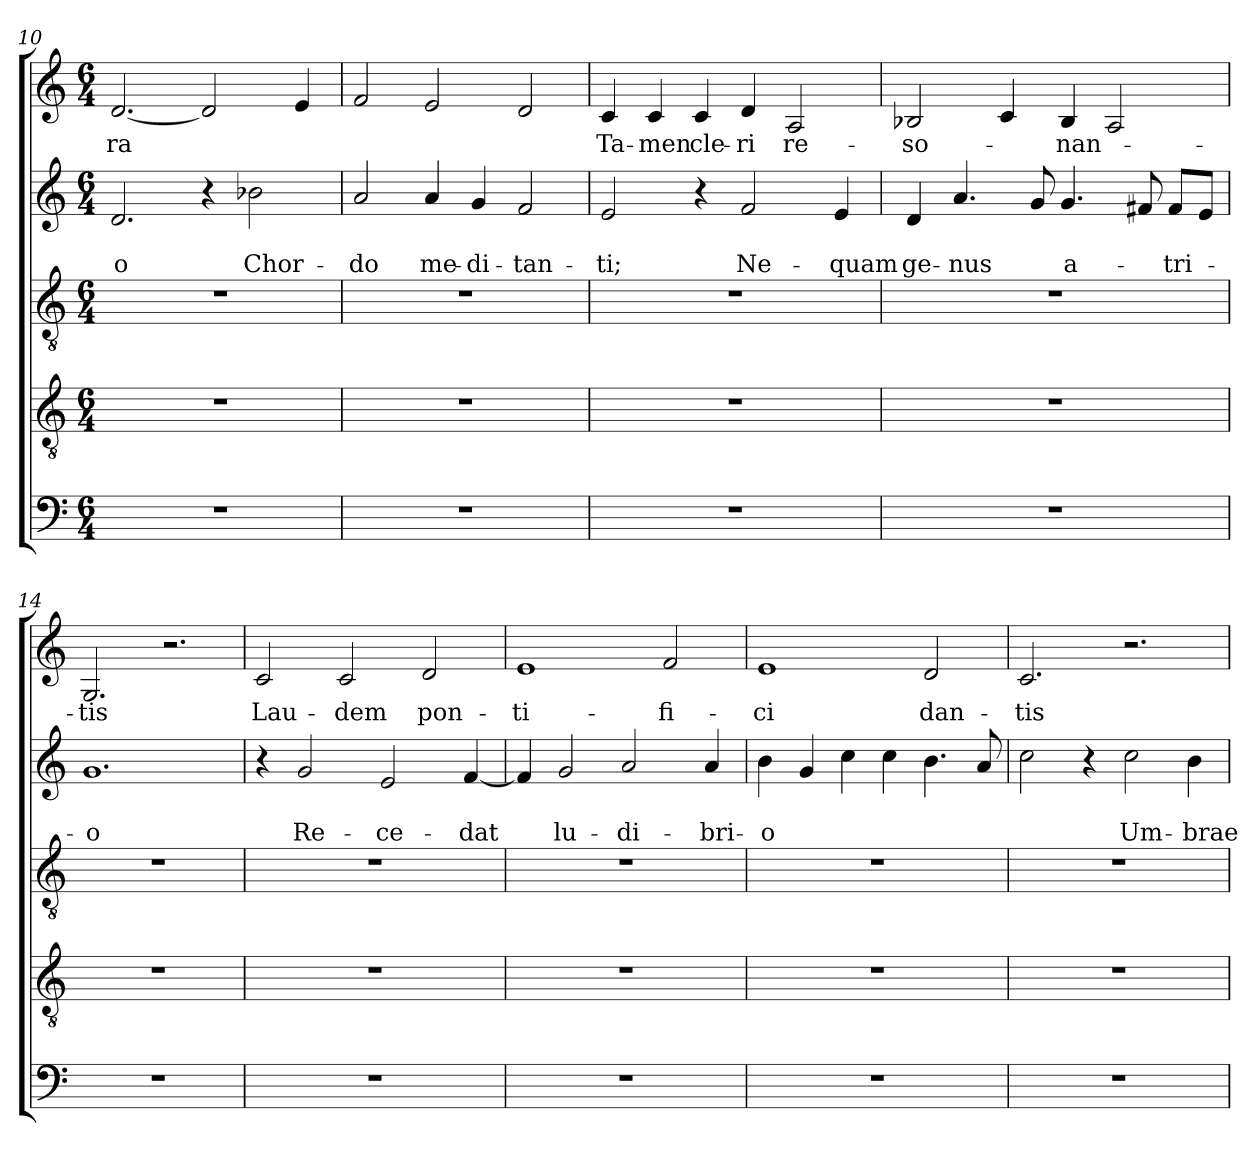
**kern	**kern	**kern	**kern	**text	**text	**kern	**text
*part5	*part4	*part3	*part2	*part2	*part2	*part1	*part1
*staff5	*staff4	*staff3	*staff2	*staff2	*staff2	*staff1	*staff1
*clefF4	*clefGv2	*clefGv2	*clefG2	*	*	*clefG2	*
*k[]	*k[]	*k[]	*k[]	*	*	*k[]	*
*C:	*C:	*C:	*C:	*	*	*C:	*
*M6/4	*M6/4	*M6/4	*M6/4	*	*	*M6/4	*
=10	=10	=10	=10	=10	=10	=10	=10
!	!	!	!	!	!LO:LY:b	!	!LO:LY:b
1.r	1.r	1.r	2.d/	.	-o	[2.d/	-ra
.	.	.	4r	.	.	2d/]	.
!	!	!	!	!	!LO:LY:b	!	!
.	.	.	2b-\	.	Chor-	.	.
.	.	.	.	.	.	4e/	.
=11	=11	=11	=11	=11	=11	=11	=11
!	!	!	!	!	!LO:LY:b	!	!
1.r	1.r	1.r	2a/	.	-do	2f/	.
!	!	!	!	!	!LO:LY:b	!	!
.	.	.	4a/	.	me-	2e/	.
!	!	!	!	!	!LO:LY:b	!	!
.	.	.	4g/	.	-di-	.	.
!	!	!	!	!	!LO:LY:b	!	!
.	.	.	2f/	.	-tan-	2d/	.
=12	=12	=12	=12	=12	=12	=12	=12
!	!	!	!	!	!LO:LY:b	!	!LO:LY:b
1.r	1.r	1.r	2e/	.	-ti;	4c/	Ta-
!	!	!	!	!	!	!	!LO:LY:b
.	.	.	.	.	.	4c/	-men
!	!	!	!	!	!	!	!LO:LY:b
.	.	.	4r	.	.	4c/	cle-
!	!	!	!	!	!LO:LY:b	!	!LO:LY:b
.	.	.	2f/	.	Ne-	4d/	-ri
!	!	!	!	!	!	!	!LO:LY:b
.	.	.	.	.	.	2A/	re-
!	!	!	!	!	!LO:LY:b	!	!
.	.	.	4e/	.	-quam	.	.
!!LO:LB:g=z
=13	=13	=13	=13	=13	=13	=13	=13
!	!	!	!	!	!LO:LY:b	!	!LO:LY:b
1.r	1.r	1.r	4d/	.	ge-	2B-X/	-so-
!	!	!	!	!	!LO:LY:b	!	!
.	.	.	4.a/	.	-nus	.	.
.	.	.	.	.	.	4c/	.
.	.	.	8g/	.	.	.	.
!	!	!	!	!	!LO:LY:b	!	!LO:LY:b
.	.	.	4.g/	.	a-	4B-/	-nan-
.	.	.	.	.	.	2A/	.
.	.	.	8f#/	.	.	.	.
!	!	!	!	!	!LO:LY:b	!	!
.	.	.	8f#/L	.	-tri-	.	.
.	.	.	8e/J	.	.	.	.
=14	=14	=14	=14	=14	=14	=14	=14
!	!	!	!	!	!LO:LY:b	!	!LO:LY:b
1.r	1.r	1.r	1.g	.	-o	2.G/	-tis
.	.	.	.	.	.	2.r	.
=15	=15	=15	=15	=15	=15	=15	=15
!	!	!	!	!	!	!	!LO:LY:b
1.r	1.r	1.r	4r	.	.	2c/	Lau-
!	!	!	!	!	!LO:LY:b	!	!
.	.	.	2g/	.	Re-	.	.
!	!	!	!	!	!	!	!LO:LY:b
.	.	.	.	.	.	2c/	-dem
!	!	!	!	!	!LO:LY:b	!	!
.	.	.	2e/	.	-ce-	.	.
!	!	!	!	!	!	!	!LO:LY:b
.	.	.	.	.	.	2d/	pon-
!	!	!	!	!	!LO:LY:b	!	!
.	.	.	[4f/	.	-dat	.	.
=16	=16	=16	=16	=16	=16	=16	=16
!	!	!	!	!	!	!	!LO:LY:b
1.r	1.r	1.r	4f/]	.	.	1e	-ti-
!	!	!	!	!	!LO:LY:b	!	!
.	.	.	2g/	.	lu-	.	.
!	!	!	!	!	!LO:LY:b	!	!
.	.	.	2a/	.	-di-	.	.
!	!	!	!	!	!	!	!LO:LY:b
.	.	.	.	.	.	2f/	-fi-
!	!	!	!	!	!LO:LY:b	!	!
.	.	.	4a/	.	-bri-	.	.
=17	=17	=17	=17	=17	=17	=17	=17
!	!	!	!	!	!LO:LY:b	!	!LO:LY:b
1.r	1.r	1.r	4b\	.	-o	1e	-ci
.	.	.	4g/	.	.	.	.
.	.	.	4cc\	.	.	.	.
.	.	.	4cc\	.	.	.	.
!	!	!	!	!	!	!	!LO:LY:b
.	.	.	4.b\	.	.	2d/	dan-
.	.	.	8a/	.	.	.	.
=18	=18	=18	=18	=18	=18	=18	=18
!	!	!	!	!	!	!	!LO:LY:b
1.r	1.r	1.r	2cc\	.	.	2.c/	-tis
.	.	.	4r	.	.	.	.
!	!	!	!	!	!LO:LY:b	!	!
.	.	.	2cc\	.	Um-	2.r	.
!	!	!	!	!	!LO:LY:b	!	!
.	.	.	4b\	.	-brae	.	.
=	=	=	=	=	=	=	=
*-	*-	*-	*-	*-	*-	*-	*-
